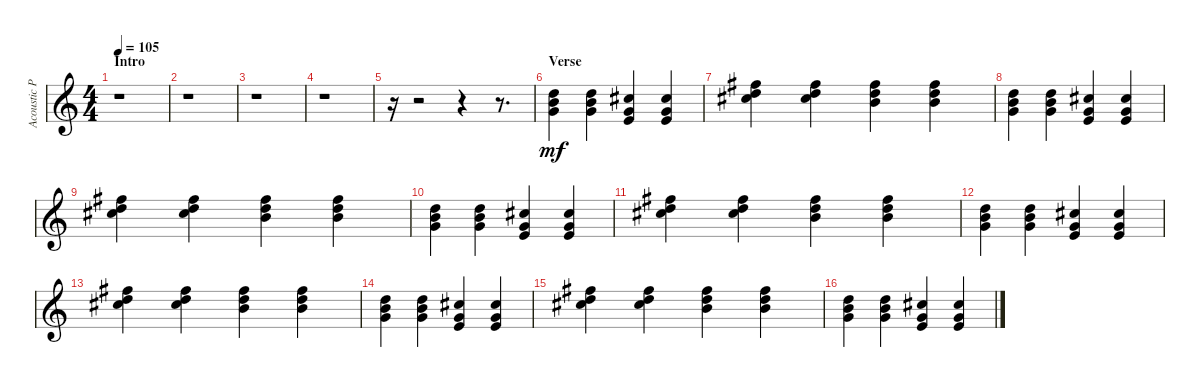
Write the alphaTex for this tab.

\track ("Acoustic Piano (Staff 1)" "Acoustic P") {instrument acousticgrandpiano}
\staff {score}
\tuning (E4 B3 G3 D3 A2 E2 B1) {hide}
\ts (4 4)
\section ("" "Intro")
\tempo 105
\clef g2
\ks c
r.1{dy mf instrument acousticgrandpiano} |
r.1 |
r.1 |
r.1 |
r.16 r.2 r.4 r.8{d} |
\section ("" "Verse")
(10.1 8.2 16.3).4 (3.1 12.2 19.3).4 (0.1 14.2 12.3).4 (0.1 14.2 12.3).4 |
(14.1 15.2 18.3).4 (9.1 15.2 23.3).4 (14.1 15.2 16.3).4 (7.1 15.2 23.3).4 |
(10.1 8.2 16.3).4 (3.1 12.2 19.3).4 (0.1 14.2 12.3).4 (0.1 14.2 12.3).4 |
(14.1 15.2 18.3).4 (9.1 15.2 23.3).4 (14.1 15.2 16.3).4 (7.1 15.2 23.3).4 |
(10.1 8.2 16.3).4 (3.1 12.2 19.3).4 (0.1 14.2 12.3).4 (0.1 14.2 12.3).4 |
(14.1 15.2 18.3).4 (9.1 15.2 23.3).4 (14.1 15.2 16.3).4 (7.1 15.2 23.3).4 |
(10.1 8.2 16.3).4 (3.1 12.2 19.3).4 (0.1 14.2 12.3).4 (0.1 14.2 12.3).4 |
(14.1 15.2 18.3).4 (9.1 15.2 23.3).4 (14.1 15.2 16.3).4 (7.1 15.2 23.3).4 |
(10.1 8.2 16.3).4 (3.1 12.2 19.3).4 (0.1 14.2 12.3).4 (0.1 14.2 12.3).4 |
(14.1 15.2 18.3).4 (9.1 15.2 23.3).4 (14.1 15.2 16.3).4 (7.1 15.2 23.3).4 |
(10.1 8.2 16.3).4 (3.1 12.2 19.3).4 (0.1 14.2 12.3).4 (0.1 14.2 12.3).4
